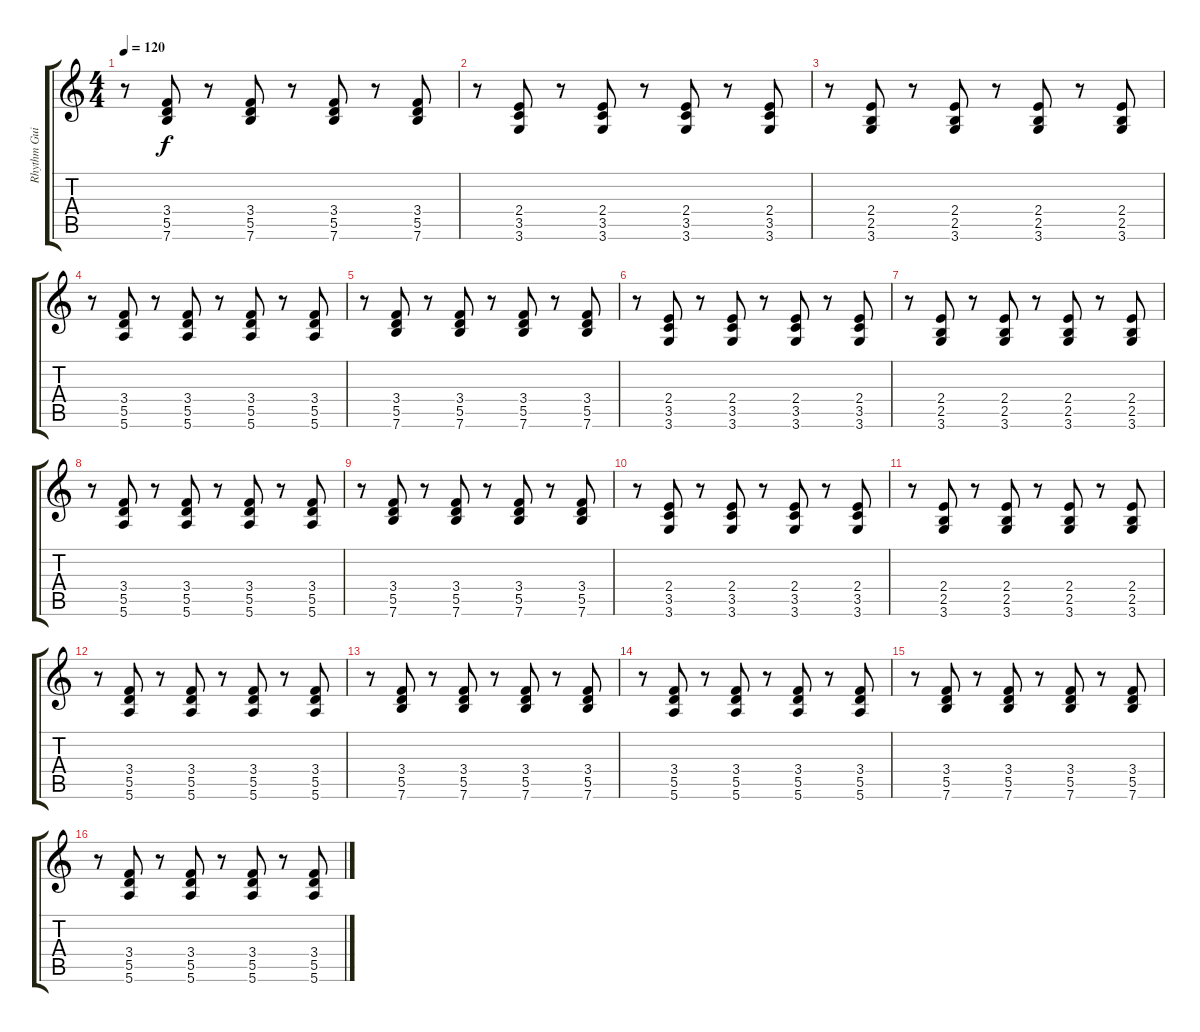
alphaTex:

\track ("Rhythm Guitar" "Rhythm Gui") {instrument acousticguitarsteel}
\staff {score tabs}
\tuning (E4 B3 G3 D3 A2 E2) {hide}
\ts (4 4)
\tempo 120
\clef g2
\ks c
r.8{dy f} (3.4 5.5 7.6).8 r.8 (3.4 5.5 7.6).8 r.8 (3.4 5.5 7.6).8 r.8 (3.4 5.5 7.6).8 |
r.8 (2.4 3.5 3.6).8 r.8 (2.4 3.5 3.6).8 r.8 (2.4 3.5 3.6).8 r.8 (2.4 3.5 3.6).8 |
r.8 (2.4 2.5 3.6).8 r.8 (2.4 2.5 3.6).8 r.8 (2.4 2.5 3.6).8 r.8 (2.4 2.5 3.6).8 |
r.8 (3.4 5.5 5.6).8 r.8 (3.4 5.5 5.6).8 r.8 (3.4 5.5 5.6).8 r.8 (3.4 5.5 5.6).8 |
r.8 (3.4 5.5 7.6).8 r.8 (3.4 5.5 7.6).8 r.8 (3.4 5.5 7.6).8 r.8 (3.4 5.5 7.6).8 |
r.8 (2.4 3.5 3.6).8 r.8 (2.4 3.5 3.6).8 r.8 (2.4 3.5 3.6).8 r.8 (2.4 3.5 3.6).8 |
r.8 (2.4 2.5 3.6).8 r.8 (2.4 2.5 3.6).8 r.8 (2.4 2.5 3.6).8 r.8 (2.4 2.5 3.6).8 |
r.8 (3.4 5.5 5.6).8 r.8 (3.4 5.5 5.6).8 r.8 (3.4 5.5 5.6).8 r.8 (3.4 5.5 5.6).8 |
r.8 (3.4 5.5 7.6).8 r.8 (3.4 5.5 7.6).8 r.8 (3.4 5.5 7.6).8 r.8 (3.4 5.5 7.6).8 |
r.8 (2.4 3.5 3.6).8 r.8 (2.4 3.5 3.6).8 r.8 (2.4 3.5 3.6).8 r.8 (2.4 3.5 3.6).8 |
r.8 (2.4 2.5 3.6).8 r.8 (2.4 2.5 3.6).8 r.8 (2.4 2.5 3.6).8 r.8 (2.4 2.5 3.6).8 |
r.8 (3.4 5.5 5.6).8 r.8 (3.4 5.5 5.6).8 r.8 (3.4 5.5 5.6).8 r.8 (3.4 5.5 5.6).8 |
r.8 (3.4 5.5 7.6).8 r.8 (3.4 5.5 7.6).8 r.8 (3.4 5.5 7.6).8 r.8 (3.4 5.5 7.6).8 |
r.8 (3.4 5.5 5.6).8 r.8 (3.4 5.5 5.6).8 r.8 (3.4 5.5 5.6).8 r.8 (3.4 5.5 5.6).8 |
r.8 (3.4 5.5 7.6).8 r.8 (3.4 5.5 7.6).8 r.8 (3.4 5.5 7.6).8 r.8 (3.4 5.5 7.6).8 |
r.8 (3.4 5.5 5.6).8 r.8 (3.4 5.5 5.6).8 r.8 (3.4 5.5 5.6).8 r.8 (3.4 5.5 5.6).8
